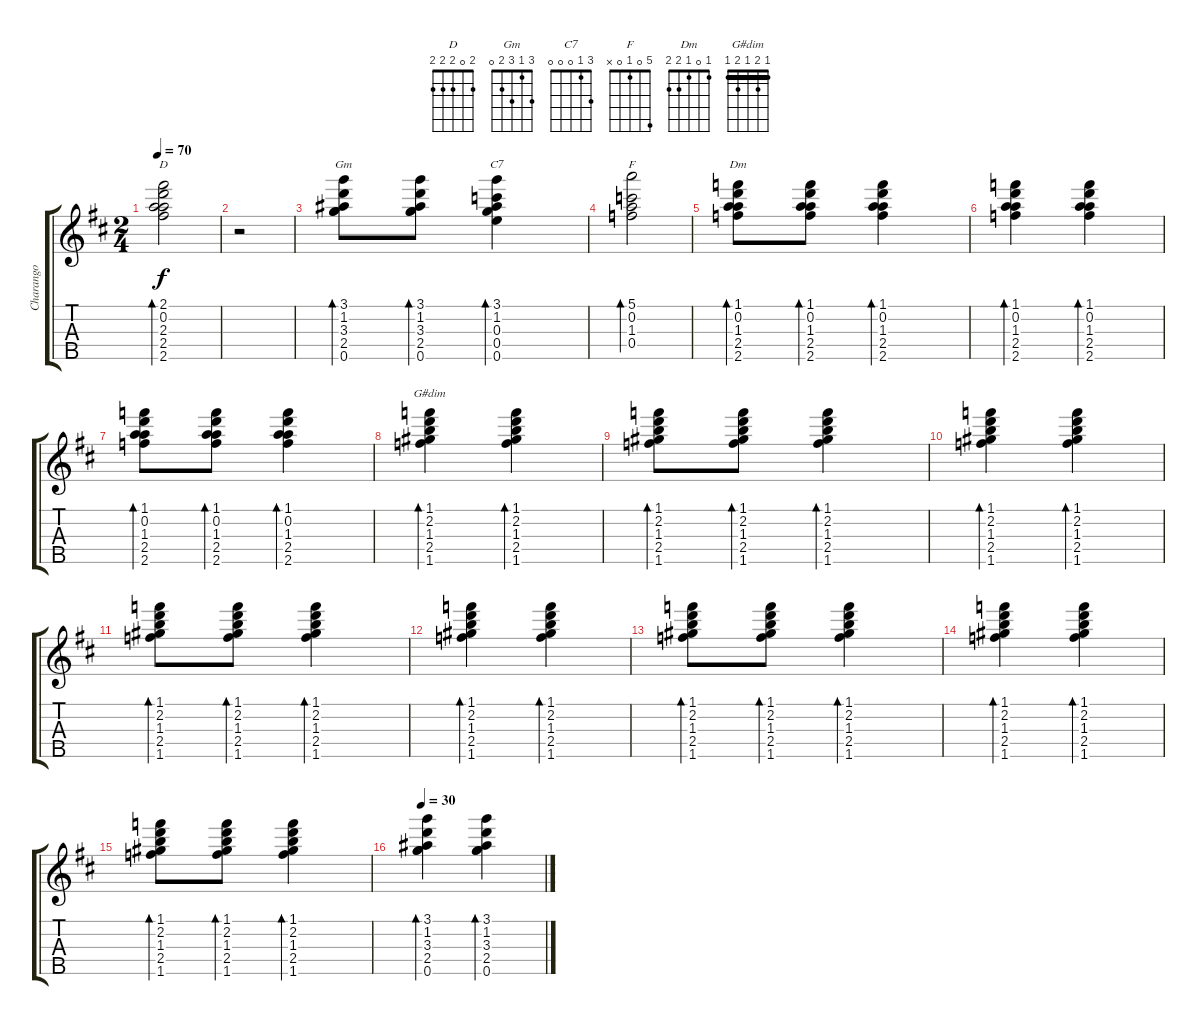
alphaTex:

\track ("Charango" "Charango") {instrument acousticguitarnylon}
\staff {score tabs}
\tuning (E5 A4 E4 C5 G4) {hide}
\chord ("D" 2 0 2 2 2)
\chord ("Gm" 3 1 3 2 0)
\chord ("C7" 3 1 0 0 0)
\chord ("F" 5 0 1 0 x)
\chord ("Dm" 1 0 1 2 2)
\chord ("G#dim" 1 2 1 2 1) {barre 1}
\ts (2 4)
\tempo 70
\clef g2
\ks d
(2.1 0.2 2.3 2.4 2.5).2{bd 60 ch "D" dy f} |
r.2 |
(3.1 1.2 3.3 2.4 0.5).8{bd 60 ch "Gm"} (3.1 1.2 3.3 2.4 0.5).8{bd 60} (3.1 1.2 0.3 0.4 0.5).4{bd 60 ch "C7"} |
(5.1 0.2 1.3 0.4).2{bd 60 ch "F"} |
(1.1 0.2 1.3 2.4 2.5).8{bd 60 ch "Dm"} (1.1 0.2 1.3 2.4 2.5).8{bd 60} (1.1 0.2 1.3 2.4 2.5).4{bd 60} |
(1.1 0.2 1.3 2.4 2.5).4{bd 60} (1.1 0.2 1.3 2.4 2.5).4{bd 60} |
(1.1 0.2 1.3 2.4 2.5).8{bd 60} (1.1 0.2 1.3 2.4 2.5).8{bd 60} (1.1 0.2 1.3 2.4 2.5).4{bd 60} |
(1.1 2.2 1.3 2.4 1.5).4{bd 60 ch "G#dim"} (1.1 2.2 1.3 2.4 1.5).4{bd 60} |
(1.1 2.2 1.3 2.4 1.5).8{bd 60} (1.1 2.2 1.3 2.4 1.5).8{bd 60} (1.1 2.2 1.3 2.4 1.5).4{bd 60} |
(1.1 2.2 1.3 2.4 1.5).4{bd 60} (1.1 2.2 1.3 2.4 1.5).4{bd 60} |
(1.1 2.2 1.3 2.4 1.5).8{bd 60} (1.1 2.2 1.3 2.4 1.5).8{bd 60} (1.1 2.2 1.3 2.4 1.5).4{bd 60} |
(1.1 2.2 1.3 2.4 1.5).4{bd 60} (1.1 2.2 1.3 2.4 1.5).4{bd 60} |
(1.1 2.2 1.3 2.4 1.5).8{bd 60} (1.1 2.2 1.3 2.4 1.5).8{bd 60} (1.1 2.2 1.3 2.4 1.5).4{bd 60} |
(1.1 2.2 1.3 2.4 1.5).4{bd 60} (1.1 2.2 1.3 2.4 1.5).4{bd 60} |
(1.1 2.2 1.3 2.4 1.5).8{bd 60} (1.1 2.2 1.3 2.4 1.5).8{bd 60} (1.1 2.2 1.3 2.4 1.5).4{bd 60} |
\tempo 30
(3.1 1.2 3.3 2.4 0.5).4{bd 240} (3.1 1.2 3.3 2.4 0.5).4{bd 240}
